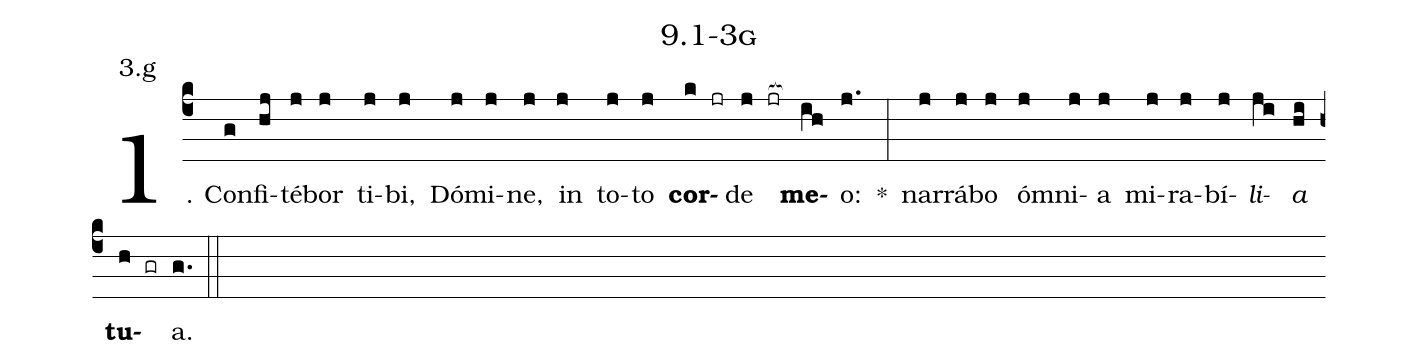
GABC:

name: 9.1-3g;
annotation: 3.g;
%%
(c4)1. Con(g)fi(hj)té(j)bor(j) ti(j)bi,(j) Dó(j)mi(j)ne,(j) in(j) to(j)to(j) <b>cor</b>(k jr)de(j jr[ocb:1{]) <b>me</b>(ih[ocb:0}])o:(j.) *(:) nar(j)rá(j)bo(j) óm(j)ni(j)a(j) mi(j)ra(j)bí(j)<i>li</i>(ji)<i>a</i>(hi) <b>tu</b>(h gr)a.(g.) (::)
